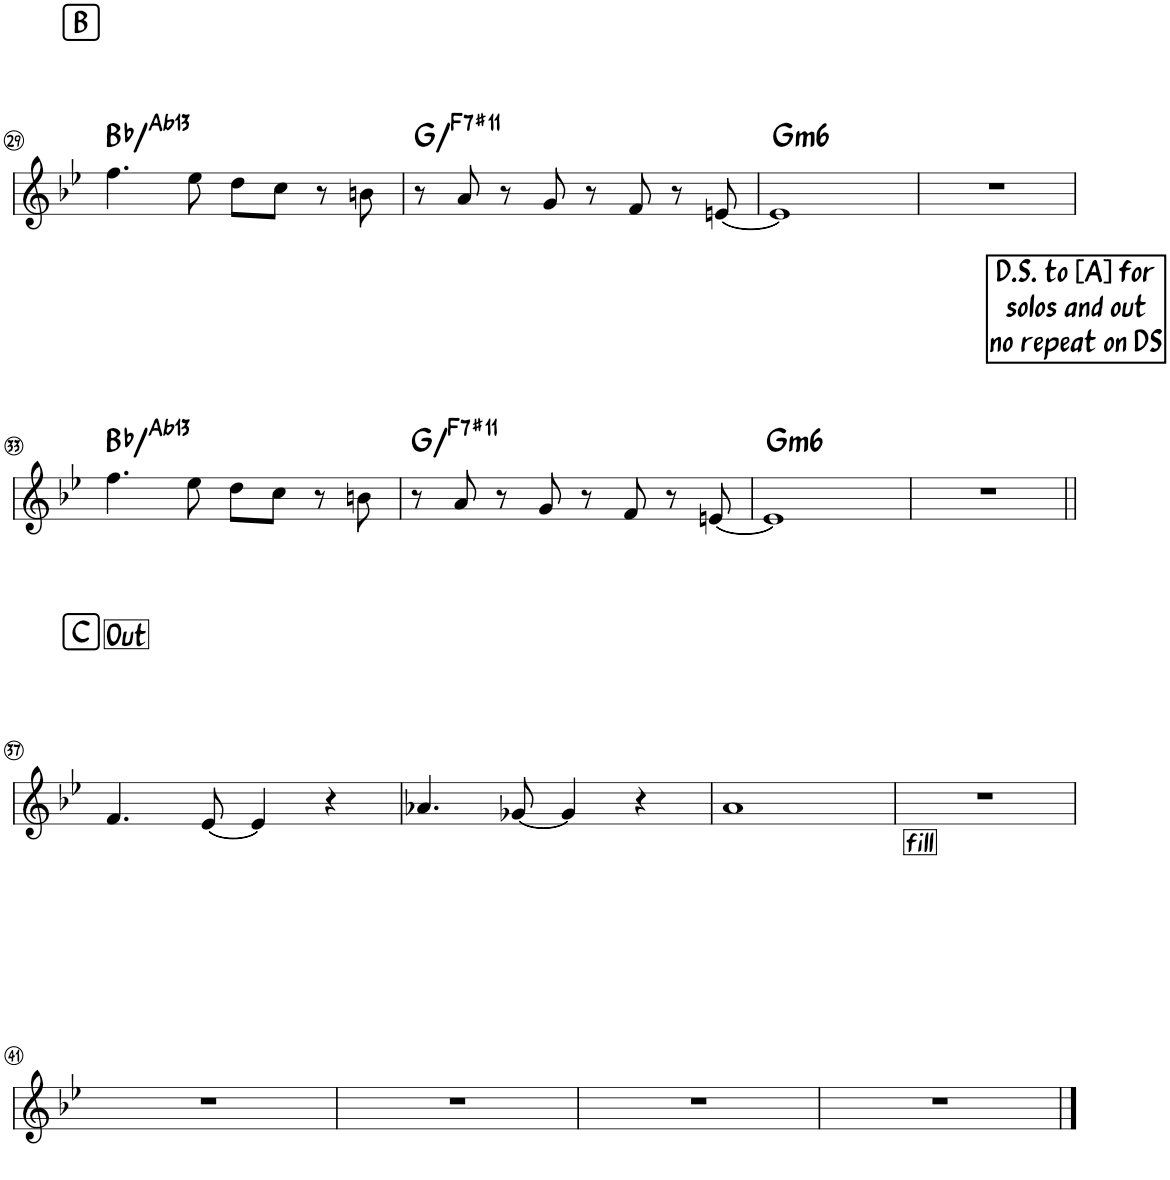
**kern	**harte	**kern
*part2	*part2	*part1
*staff2	*	*staff1
*I"Flute	*	*I"Flute
*I'Fl	*	*I'Fl
!!LO:PB:g=z
*clefG2	*	*clefG2
*k[b-e-]	*	*k[b-e-]
*M2/2	*	*M2/2
*met(c|)	*	*met(c|)
!!LO:REH:place=s1:a:rj:fs=14:t=B
=29	=29	=29
4.ff\	Bb:maj	1r
8ee-\	.	.
8dd\L	.	.
8cc\J	.	.
8r	.	.
8bn\	.	.
=30	=30	=30
8r	G:maj(#11)	1r
8a/	.	.
8r	.	.
8g/	.	.
8r	.	.
8f/	.	.
8r	.	.
[8en/	.	.
=31	=31	=31
!	!LO:H:kt=m6	!
1e]	G:min6	1r
=32	=32	=32
1r	.	1r
!!LO:LB:g=z
=33	=33	=33
4.ff\	Bb:maj	1r
8ee-\	.	.
8dd\L	.	.
8cc\J	.	.
8r	.	.
8bn\	.	.
=34	=34	=34
8r	G:maj(#11)	1r
8a/	.	.
8r	.	.
8g/	.	.
8r	.	.
8f/	.	.
8r	.	.
[8en/	.	.
=35	=35	=35
!	!LO:H:kt=m6	!
1e]	G:min6	1r
=36	=36	=36
1r	.	1r
!!LO:LB:g=z
!!LO:REH:place=s1:a:rj:fs=14:t=C
=37||	=37||	=37||
*^	*	*
!	!	!	!LO:TX:a:t=Out
4.f/	1ryy	.	1r
[8e-/	.	.	.
4e-/]	.	.	.
4r	.	.	.
*v	*v	*	*
=38	=38	=38
4.a-X/	.	1r
[8g-X/	.	.
4g-/]	.	.
4r	.	.
=39	=39	=39
*^	*	*
1a	1ryy	.	1r
=40	=40	=40	=40
!LO:TX:b:t=fill	!	!	!
*v	*v	*	*
1r	.	1r
!!LO:LB:g=z
=41	=41	=41
1r	.	1r
=42	=42	=42
1r	.	1r
=43	=43	=43
1r	.	1r
=44	=44	=44
1r	.	1r
==	==	==
*-	*-	*-
